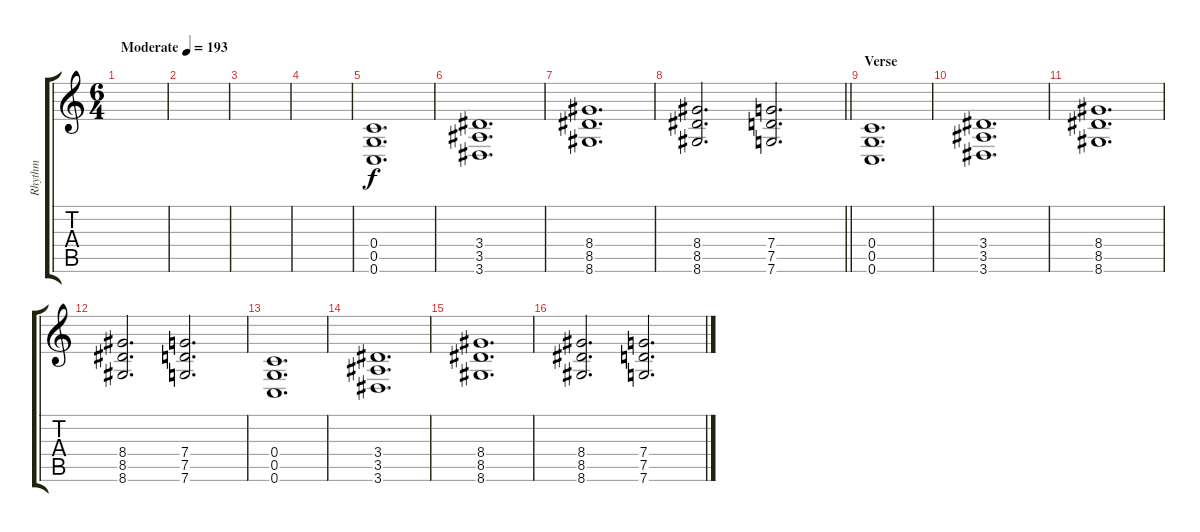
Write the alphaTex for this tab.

\track ("Rhythm" "Rhythm") {instrument distortionguitar}
\staff {score tabs}
\tuning (D4 A3 F3 C3 G2 C2) {hide}
\ts (6 4)
\tempo (193 "Moderate")
\clef g2
\ks c
|
|
|
|
(0.4 0.5 0.6).1{d} |
(3.4 3.5 3.6).1{d} |
(8.4 8.5 8.6).1{d} |
\barLineRight lightlight
(8.4 8.5 8.6).2{d} (7.4 7.5 7.6).2{d} |
\section ("" "Verse")
(0.4 0.5 0.6).1{d} |
(3.4 3.5 3.6).1{d} |
(8.4 8.5 8.6).1{d} |
(8.4 8.5 8.6).2{d} (7.4 7.5 7.6).2{d} |
(0.4 0.5 0.6).1{d} |
(3.4 3.5 3.6).1{d} |
(8.4 8.5 8.6).1{d} |
(8.4 8.5 8.6).2{d} (7.4 7.5 7.6).2{d}
